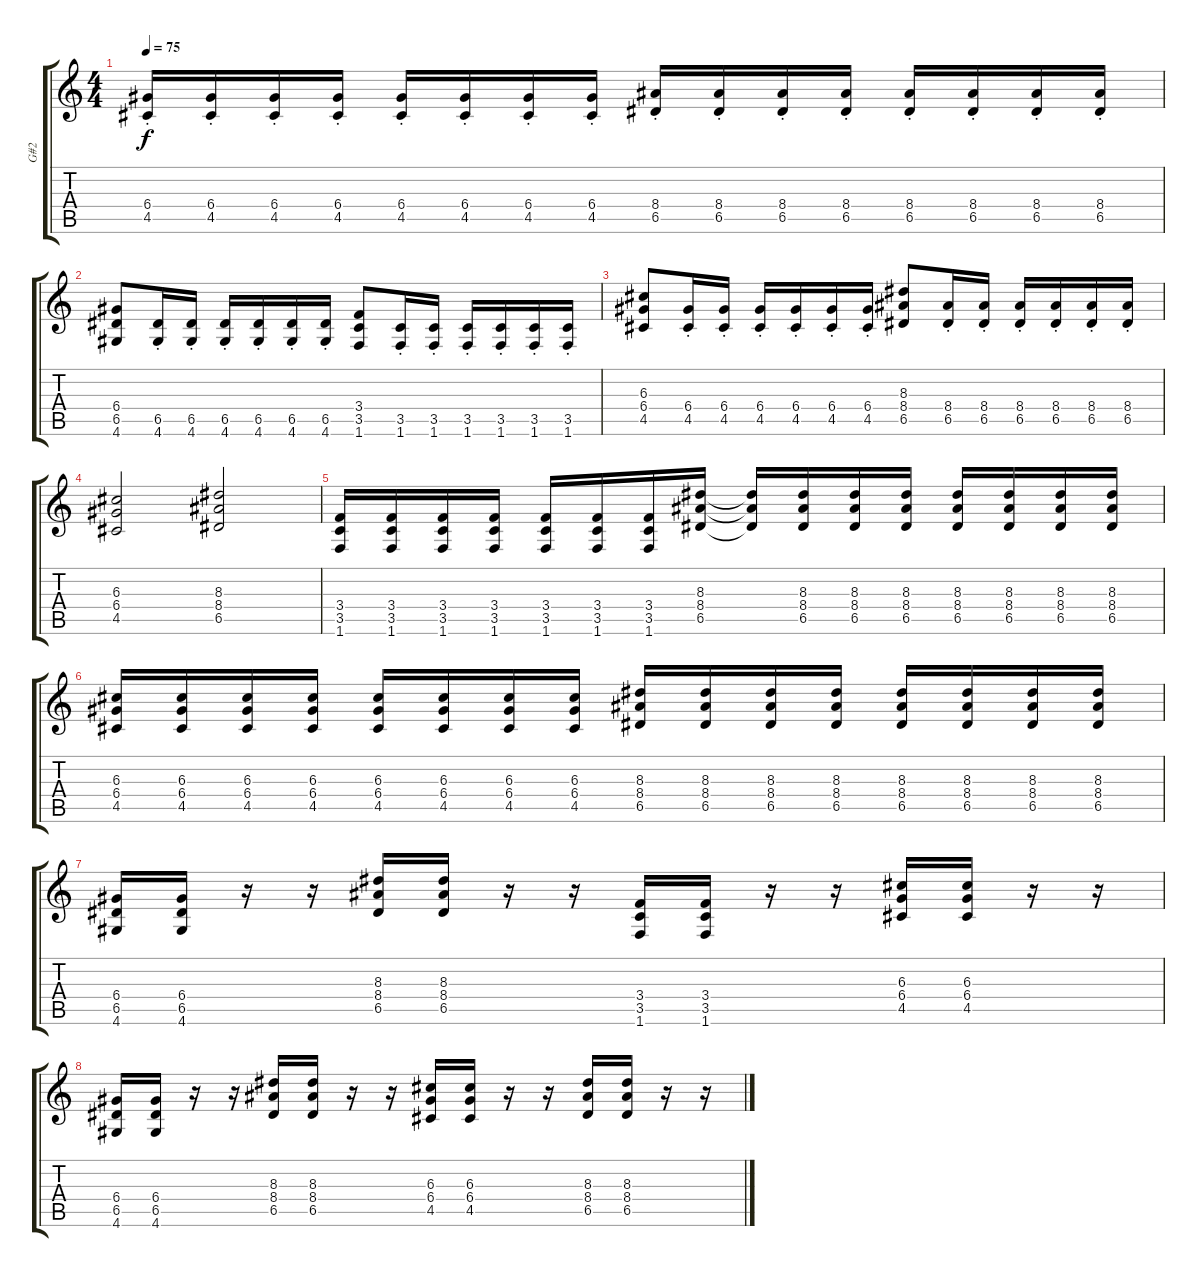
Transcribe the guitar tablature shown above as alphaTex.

\track ("G#2" "G#2") {instrument distortionguitar}
\staff {score tabs}
\tuning (E4 B3 G3 D3 A2 E2) {hide}
\ts (4 4)
\tempo 75
\clef g2
\ks c
(6.4{st} 4.5{st}).16{dy f} (6.4{st} 4.5{st}).16 (6.4{st} 4.5{st}).16 (6.4{st} 4.5{st}).16 (6.4{st} 4.5{st}).16 (6.4{st} 4.5{st}).16 (6.4{st} 4.5{st}).16 (6.4{st} 4.5{st}).16 (8.4{st} 6.5{st}).16 (8.4{st} 6.5{st}).16 (8.4{st} 6.5{st}).16 (8.4{st} 6.5{st}).16 (8.4{st} 6.5{st}).16 (8.4{st} 6.5{st}).16 (8.4{st} 6.5{st}).16 (8.4{st} 6.5{st}).16 |
(6.4 6.5 4.6).8 (6.5{st} 4.6{st}).16 (6.5{st} 4.6{st}).16 (6.5{st} 4.6{st}).16 (6.5{st} 4.6{st}).16 (6.5{st} 4.6{st}).16 (6.5{st} 4.6{st}).16 (3.4 3.5 1.6).8 (3.5{st} 1.6{st}).16 (3.5{st} 1.6{st}).16 (3.5{st} 1.6{st}).16 (3.5{st} 1.6{st}).16 (3.5{st} 1.6{st}).16 (3.5{st} 1.6{st}).16 |
(6.3 6.4 4.5).8 (6.4{st} 4.5{st}).16 (6.4{st} 4.5{st}).16 (6.4{st} 4.5{st}).16 (6.4{st} 4.5{st}).16 (6.4{st} 4.5{st}).16 (6.4{st} 4.5{st}).16 (8.3 8.4 6.5).8 (8.4{st} 6.5{st}).16 (8.4{st} 6.5{st}).16 (8.4{st} 6.5{st}).16 (8.4{st} 6.5{st}).16 (8.4{st} 6.5{st}).16 (8.4{st} 6.5{st}).16 |
(6.3 6.4 4.5).2 (8.3 8.4 6.5).2 |
(3.4 3.5 1.6).16 (3.4 3.5 1.6).16 (3.4 3.5 1.6).16 (3.4 3.5 1.6).16 (3.4 3.5 1.6).16 (3.4 3.5 1.6).16 (3.4 3.5 1.6).16 (8.3 8.4 6.5).16 (8.3{t} 8.4{t} 6.5{t}).16 (8.3 8.4 6.5).16 (8.3 8.4 6.5).16 (8.3 8.4 6.5).16 (8.3 8.4 6.5).16 (8.3 8.4 6.5).16 (8.3 8.4 6.5).16 (8.3 8.4 6.5).16 |
(6.3 6.4 4.5).16 (6.3 6.4 4.5).16 (6.3 6.4 4.5).16 (6.3 6.4 4.5).16 (6.3 6.4 4.5).16 (6.3 6.4 4.5).16 (6.3 6.4 4.5).16 (6.3 6.4 4.5).16 (8.3 8.4 6.5).16 (8.3 8.4 6.5).16 (8.3 8.4 6.5).16 (8.3 8.4 6.5).16 (8.3 8.4 6.5).16 (8.3 8.4 6.5).16 (8.3 8.4 6.5).16 (8.3 8.4 6.5).16 |
(6.4 6.5 4.6).16 (6.4 6.5 4.6).16 r.16 r.16 (8.3 8.4 6.5).16 (8.3 8.4 6.5).16 r.16 r.16 (3.4 3.5 1.6).16 (3.4 3.5 1.6).16 r.16 r.16 (6.3 6.4 4.5).16 (6.3 6.4 4.5).16 r.16 r.16 |
(6.4 6.5 4.6).16 (6.4 6.5 4.6).16 r.16 r.16 (8.3 8.4 6.5).16 (8.3 8.4 6.5).16 r.16 r.16 (6.3 6.4 4.5).16 (6.3 6.4 4.5).16 r.16 r.16 (8.3 8.4 6.5).16 (8.3 8.4 6.5).16 r.16 r.16
